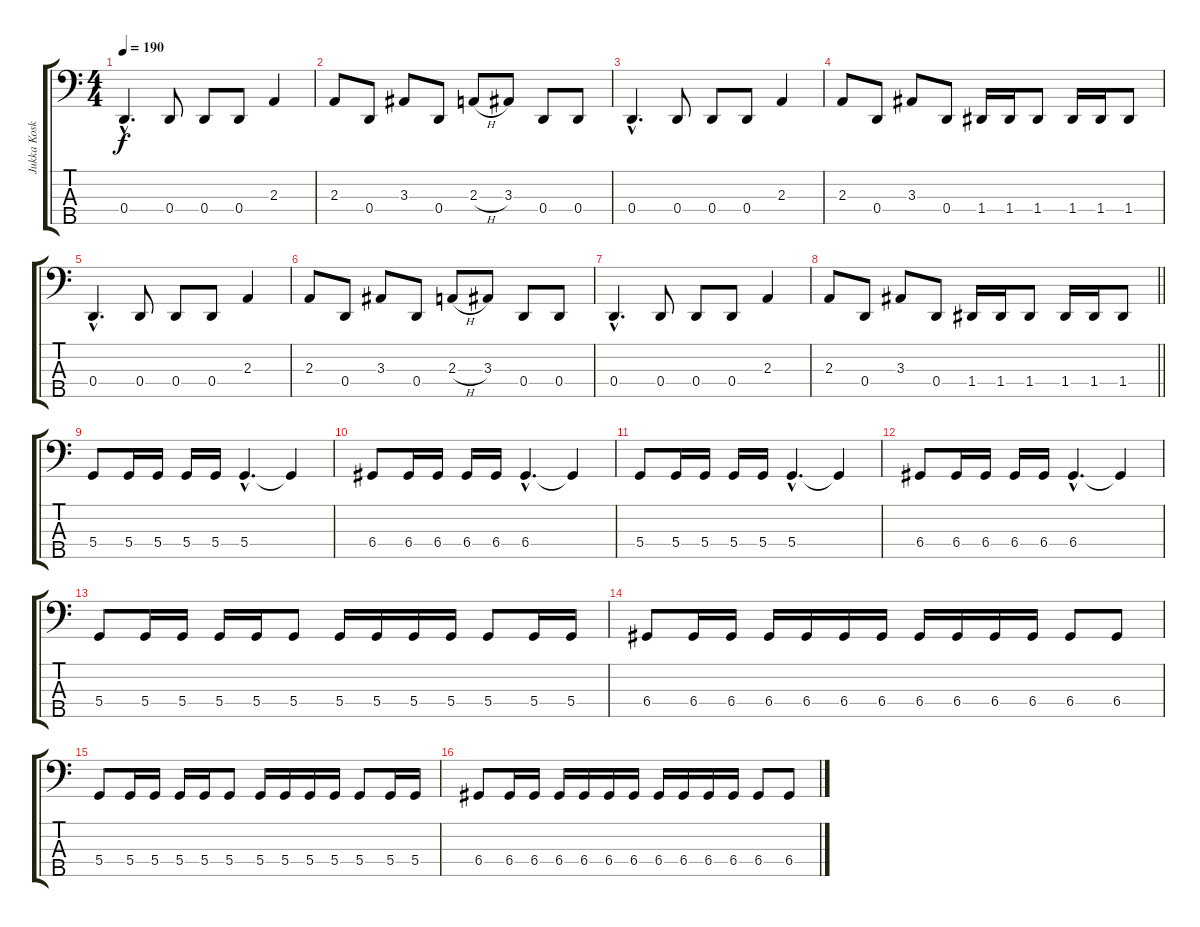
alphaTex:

\track ("Jukka Koskinen" "Jukka Kosk") {instrument electricbasspick}
\staff {score tabs}
\tuning (F2 C2 G1 D1 A0) {hide}
\ts (4 4)
\tempo 190
\clef f4
\ks c
0.4{hac}.4{d dy f} 0.4.8 0.4.8 0.4.8 2.3.4 |
2.3.8 0.4.8 3.3.8 0.4.8 2.3{h}.8 3.3.8 0.4.8 0.4.8 |
0.4{hac}.4{d} 0.4.8 0.4.8 0.4.8 2.3.4 |
2.3.8 0.4.8 3.3.8 0.4.8 1.4.16 1.4.16 1.4.8 1.4.16 1.4.16 1.4.8 |
0.4{hac}.4{d} 0.4.8 0.4.8 0.4.8 2.3.4 |
2.3.8 0.4.8 3.3.8 0.4.8 2.3{h}.8 3.3.8 0.4.8 0.4.8 |
0.4{hac}.4{d} 0.4.8 0.4.8 0.4.8 2.3.4 |
\barLineRight lightlight
2.3.8 0.4.8 3.3.8 0.4.8 1.4.16 1.4.16 1.4.8 1.4.16 1.4.16 1.4.8 |
5.4.8 5.4.16 5.4.16 5.4.16 5.4.16 5.4{hac}.4{d} 5.4{t}.4 |
6.4.8 6.4.16 6.4.16 6.4.16 6.4.16 6.4{hac}.4{d} 6.4{t}.4 |
5.4.8 5.4.16 5.4.16 5.4.16 5.4.16 5.4{hac}.4{d} 5.4{t}.4 |
6.4.8 6.4.16 6.4.16 6.4.16 6.4.16 6.4{hac}.4{d} 6.4{t}.4 |
5.4.8 5.4.16 5.4.16 5.4.16 5.4.16 5.4.8 5.4.16 5.4.16 5.4.16 5.4.16 5.4.8 5.4.16 5.4.16 |
6.4.8 6.4.16 6.4.16 6.4.16 6.4.16 6.4.16 6.4.16 6.4.16 6.4.16 6.4.16 6.4.16 6.4.8 6.4.8 |
5.4.8 5.4.16 5.4.16 5.4.16 5.4.16 5.4.8 5.4.16 5.4.16 5.4.16 5.4.16 5.4.8 5.4.16 5.4.16 |
6.4.8 6.4.16 6.4.16 6.4.16 6.4.16 6.4.16 6.4.16 6.4.16 6.4.16 6.4.16 6.4.16 6.4.8 6.4.8
